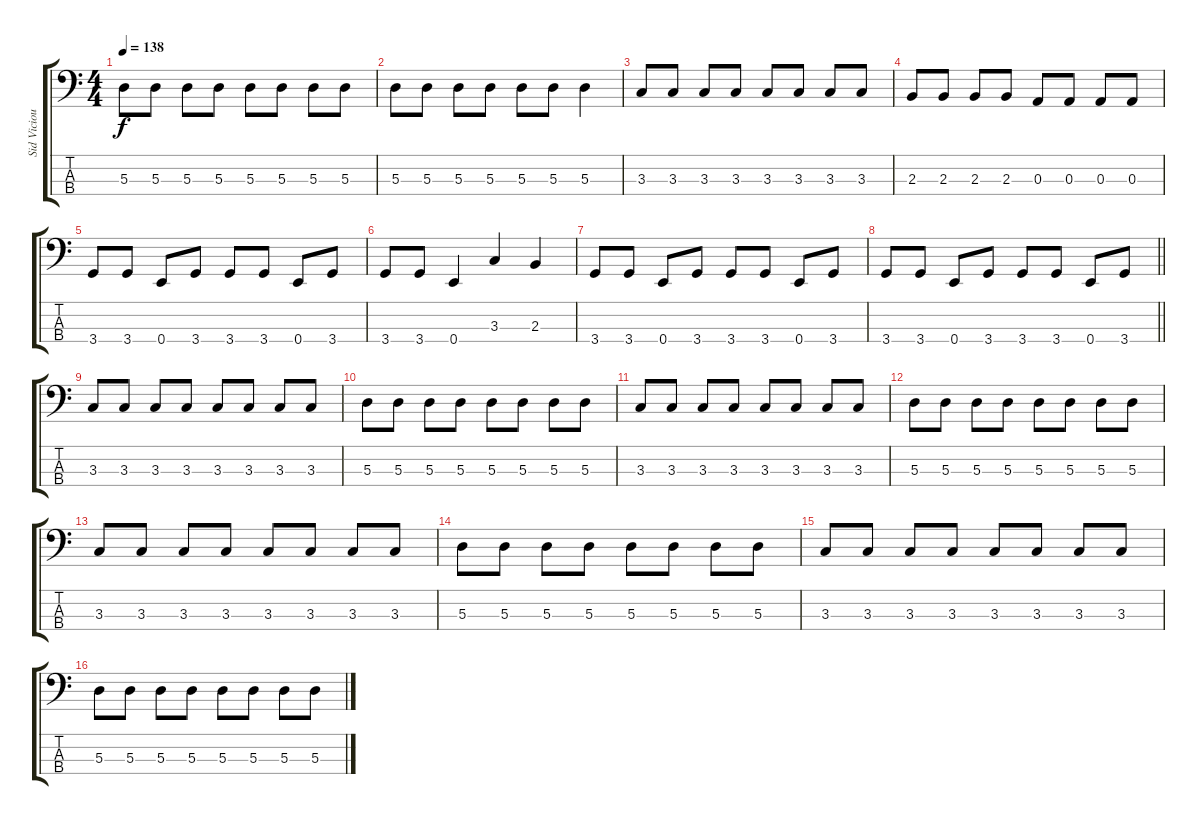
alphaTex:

\track ("Sid Vicious" "Sid Viciou") {instrument electricbassfinger}
\staff {score tabs}
\tuning (G2 D2 A1 E1) {hide}
\ts (4 4)
\tempo 138
\clef f4
\ks c
5.3.8{dy f} 5.3.8 5.3.8 5.3.8 5.3.8 5.3.8 5.3.8 5.3.8 |
5.3.8 5.3.8 5.3.8 5.3.8 5.3.8 5.3.8 5.3.4 |
3.3.8 3.3.8 3.3.8 3.3.8 3.3.8 3.3.8 3.3.8 3.3.8 |
2.3.8 2.3.8 2.3.8 2.3.8 0.3.8 0.3.8 0.3.8 0.3.8 |
3.4.8 3.4.8 0.4.8 3.4.8 3.4.8 3.4.8 0.4.8 3.4.8 |
3.4.8 3.4.8 0.4.4 3.3.4 2.3.4 |
3.4.8 3.4.8 0.4.8 3.4.8 3.4.8 3.4.8 0.4.8 3.4.8 |
\barLineRight lightlight
3.4.8 3.4.8 0.4.8 3.4.8 3.4.8 3.4.8 0.4.8 3.4.8 |
3.3.8 3.3.8 3.3.8 3.3.8 3.3.8 3.3.8 3.3.8 3.3.8 |
5.3.8 5.3.8 5.3.8 5.3.8 5.3.8 5.3.8 5.3.8 5.3.8 |
3.3.8 3.3.8 3.3.8 3.3.8 3.3.8 3.3.8 3.3.8 3.3.8 |
5.3.8 5.3.8 5.3.8 5.3.8 5.3.8 5.3.8 5.3.8 5.3.8 |
3.3.8 3.3.8 3.3.8 3.3.8 3.3.8 3.3.8 3.3.8 3.3.8 |
5.3.8 5.3.8 5.3.8 5.3.8 5.3.8 5.3.8 5.3.8 5.3.8 |
3.3.8 3.3.8 3.3.8 3.3.8 3.3.8 3.3.8 3.3.8 3.3.8 |
5.3.8 5.3.8 5.3.8 5.3.8 5.3.8 5.3.8 5.3.8 5.3.8
